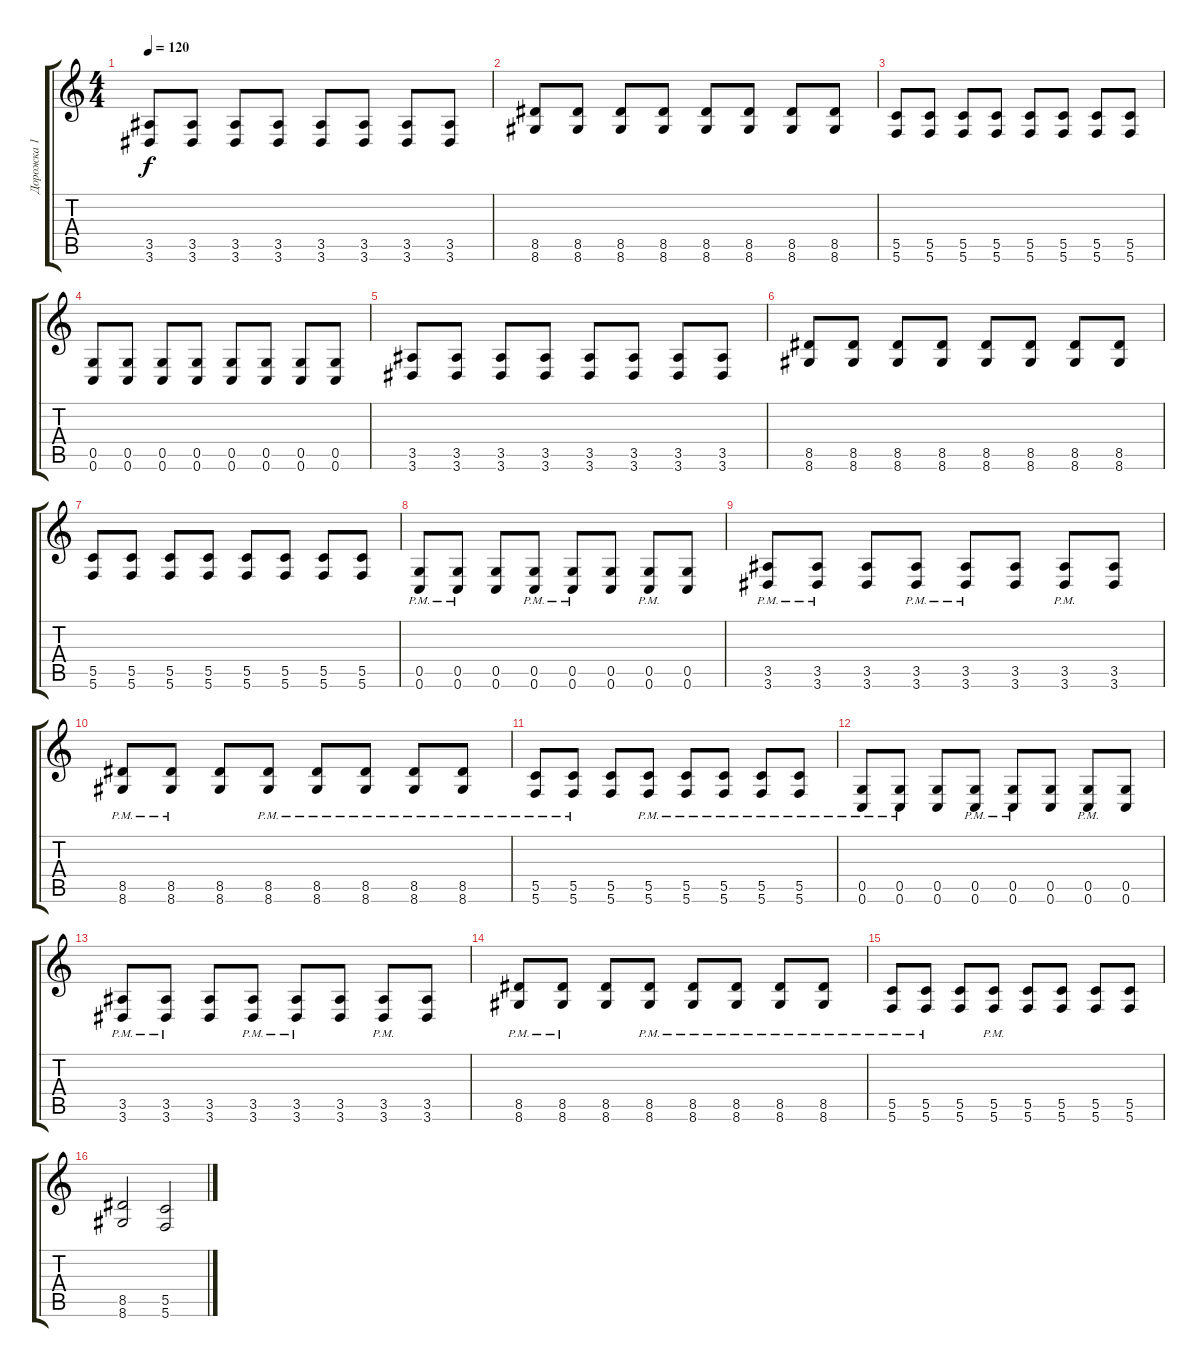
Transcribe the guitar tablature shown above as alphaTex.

\track ("Дорожка 1" "Дорожка 1") {instrument overdrivenguitar}
\staff {score tabs}
\tuning (D4 A3 F3 C3 G2 C2) {hide}
\ts (4 4)
\tempo 120
\clef g2
\ks c
(3.5 3.6).8{dy f} (3.5 3.6).8 (3.5 3.6).8 (3.5 3.6).8 (3.5 3.6).8 (3.5 3.6).8 (3.5 3.6).8 (3.5 3.6).8 |
(8.5 8.6).8 (8.5 8.6).8 (8.5 8.6).8 (8.5 8.6).8 (8.5 8.6).8 (8.5 8.6).8 (8.5 8.6).8 (8.5 8.6).8 |
(5.5 5.6).8 (5.5 5.6).8 (5.5 5.6).8 (5.5 5.6).8 (5.5 5.6).8 (5.5 5.6).8 (5.5 5.6).8 (5.5 5.6).8 |
(0.5 0.6).8 (0.5 0.6).8 (0.5 0.6).8 (0.5 0.6).8 (0.5 0.6).8 (0.5 0.6).8 (0.5 0.6).8 (0.5 0.6).8 |
(3.5 3.6).8 (3.5 3.6).8 (3.5 3.6).8 (3.5 3.6).8 (3.5 3.6).8 (3.5 3.6).8 (3.5 3.6).8 (3.5 3.6).8 |
(8.5 8.6).8 (8.5 8.6).8 (8.5 8.6).8 (8.5 8.6).8 (8.5 8.6).8 (8.5 8.6).8 (8.5 8.6).8 (8.5 8.6).8 |
(5.5 5.6).8 (5.5 5.6).8 (5.5 5.6).8 (5.5 5.6).8 (5.5 5.6).8 (5.5 5.6).8 (5.5 5.6).8 (5.5 5.6).8 |
(0.5{pm} 0.6{pm}).8 (0.5{pm} 0.6{pm}).8 (0.5 0.6).8 (0.5{pm} 0.6{pm}).8 (0.5{pm} 0.6{pm}).8 (0.5 0.6).8 (0.5{pm} 0.6{pm}).8 (0.5 0.6).8 |
(3.5{pm} 3.6{pm}).8 (3.5{pm} 3.6{pm}).8 (3.5 3.6).8 (3.5{pm} 3.6{pm}).8 (3.5{pm} 3.6{pm}).8 (3.5 3.6).8 (3.5{pm} 3.6{pm}).8 (3.5 3.6).8 |
(8.5{pm} 8.6{pm}).8 (8.5{pm} 8.6{pm}).8 (8.5 8.6).8 (8.5{pm} 8.6{pm}).8 (8.5{pm} 8.6{pm}).8 (8.5{pm} 8.6{pm}).8 (8.5{pm} 8.6{pm}).8 (8.5{pm} 8.6{pm}).8 |
(5.5{pm} 5.6{pm}).8 (5.5{pm} 5.6{pm}).8 (5.5 5.6).8 (5.5{pm} 5.6{pm}).8 (5.5{pm} 5.6{pm}).8 (5.5{pm} 5.6{pm}).8 (5.5{pm} 5.6{pm}).8 (5.5{pm} 5.6{pm}).8 |
(0.5{pm} 0.6{pm}).8 (0.5{pm} 0.6{pm}).8 (0.5 0.6).8 (0.5{pm} 0.6{pm}).8 (0.5{pm} 0.6{pm}).8 (0.5 0.6).8 (0.5{pm} 0.6{pm}).8 (0.5 0.6).8 |
(3.5{pm} 3.6{pm}).8 (3.5{pm} 3.6{pm}).8 (3.5 3.6).8 (3.5{pm} 3.6{pm}).8 (3.5{pm} 3.6{pm}).8 (3.5 3.6).8 (3.5{pm} 3.6{pm}).8 (3.5 3.6).8 |
(8.5{pm} 8.6{pm}).8 (8.5{pm} 8.6{pm}).8 (8.5 8.6).8 (8.5{pm} 8.6{pm}).8 (8.5{pm} 8.6{pm}).8 (8.5{pm} 8.6{pm}).8 (8.5{pm} 8.6{pm}).8 (8.5{pm} 8.6{pm}).8 |
(5.5{pm} 5.6{pm}).8 (5.5{pm} 5.6{pm}).8 (5.5 5.6).8 (5.5{pm} 5.6{pm}).8 (5.5 5.6).8 (5.5 5.6).8 (5.5 5.6).8 (5.5 5.6).8 |
(8.5 8.6).2 (5.5 5.6).2
